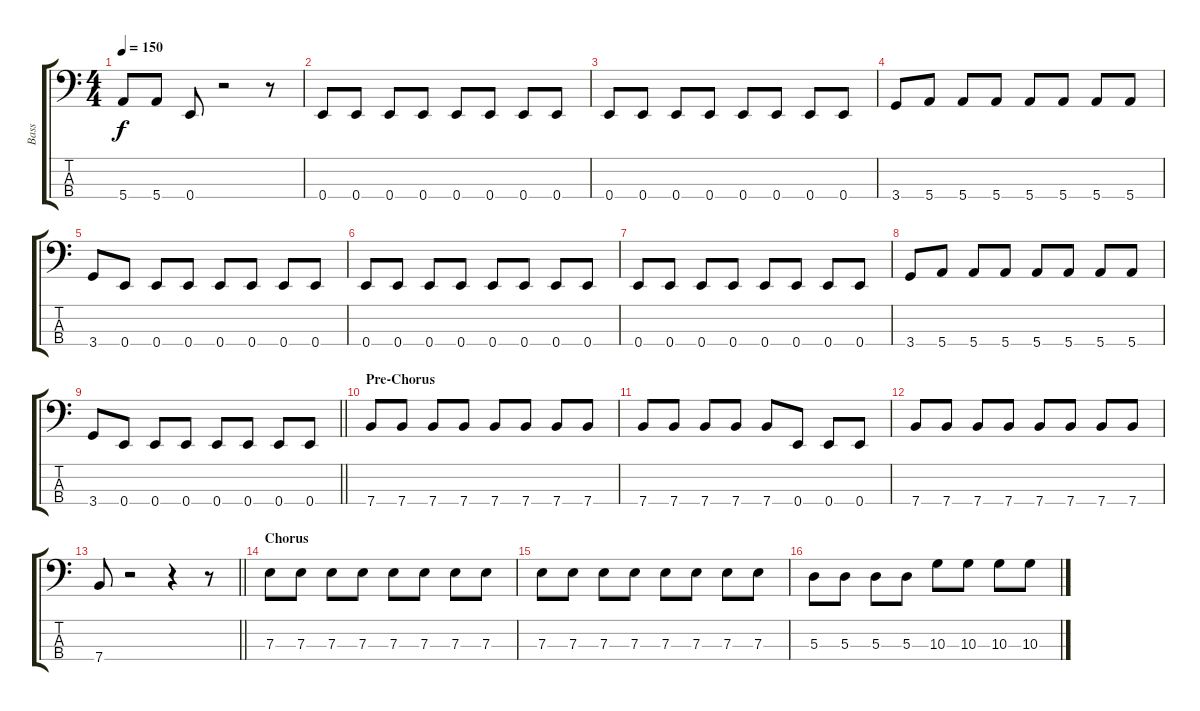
\track ("Bass" "Bass") {instrument electricbasspick}
\staff {score tabs}
\tuning (G2 D2 A1 E1) {hide}
\ts (4 4)
\tempo 150
\clef f4
\ks c
5.4{t}.8{dy f} 5.4.8 0.4.8 r.2 r.8 |
0.4.8 0.4.8 0.4.8 0.4.8 0.4.8 0.4.8 0.4.8 0.4.8 |
0.4.8 0.4.8 0.4.8 0.4.8 0.4.8 0.4.8 0.4.8 0.4.8 |
3.4.8 5.4.8 5.4.8 5.4.8 5.4.8 5.4.8 5.4.8 5.4.8 |
3.4.8 0.4.8 0.4.8 0.4.8 0.4.8 0.4.8 0.4.8 0.4.8 |
0.4.8 0.4.8 0.4.8 0.4.8 0.4.8 0.4.8 0.4.8 0.4.8 |
0.4.8 0.4.8 0.4.8 0.4.8 0.4.8 0.4.8 0.4.8 0.4.8 |
3.4.8 5.4.8 5.4.8 5.4.8 5.4.8 5.4.8 5.4.8 5.4.8 |
\barLineRight lightlight
3.4.8 0.4.8 0.4.8 0.4.8 0.4.8 0.4.8 0.4.8 0.4.8 |
\section ("" "Pre-Chorus")
7.4.8 7.4.8 7.4.8 7.4.8 7.4.8 7.4.8 7.4.8 7.4.8 |
7.4.8 7.4.8 7.4.8 7.4.8 7.4.8 0.4.8 0.4.8 0.4.8 |
7.4.8 7.4.8 7.4.8 7.4.8 7.4.8 7.4.8 7.4.8 7.4.8 |
\barLineRight lightlight
7.4.8 r.2 r.4 r.8 |
\section ("" "Chorus")
7.3.8 7.3.8 7.3.8 7.3.8 7.3.8 7.3.8 7.3.8 7.3.8 |
7.3.8 7.3.8 7.3.8 7.3.8 7.3.8 7.3.8 7.3.8 7.3.8 |
5.3.8 5.3.8 5.3.8 5.3.8 10.3.8 10.3.8 10.3.8 10.3.8
